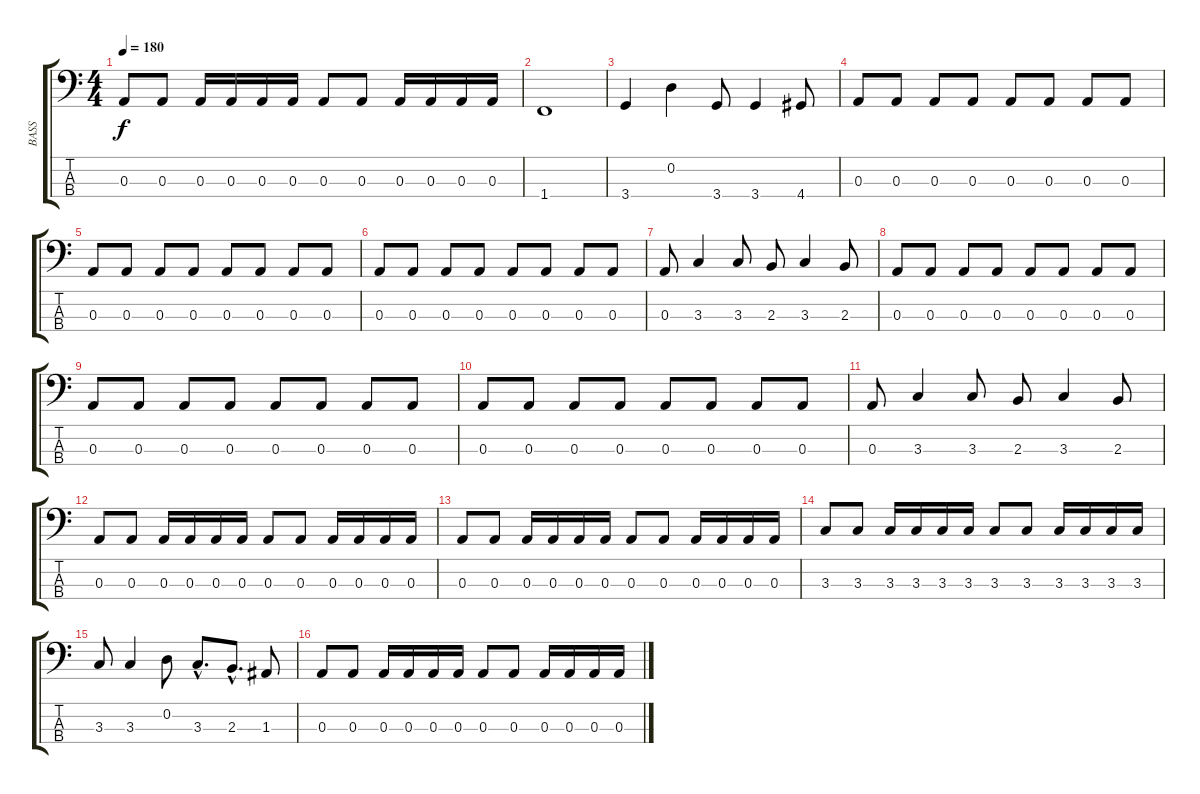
\track ("BASS" "BASS") {instrument electricbassfinger}
\staff {score tabs}
\tuning (G2 D2 A1 E1) {hide}
\ts (4 4)
\tempo 180
\clef f4
\ks c
0.3.8{dy f} 0.3.8 0.3.16 0.3.16 0.3.16 0.3.16 0.3.8 0.3.8 0.3.16 0.3.16 0.3.16 0.3.16 |
1.4.1 |
3.4.4 0.2.4 3.4.8 3.4.4 4.4.8 |
0.3.8 0.3.8 0.3.8 0.3.8 0.3.8 0.3.8 0.3.8 0.3.8 |
0.3.8 0.3.8 0.3.8 0.3.8 0.3.8 0.3.8 0.3.8 0.3.8 |
0.3.8 0.3.8 0.3.8 0.3.8 0.3.8 0.3.8 0.3.8 0.3.8 |
0.3.8 3.3.4 3.3.8 2.3.8 3.3.4 2.3.8 |
0.3.8 0.3.8 0.3.8 0.3.8 0.3.8 0.3.8 0.3.8 0.3.8 |
0.3.8 0.3.8 0.3.8 0.3.8 0.3.8 0.3.8 0.3.8 0.3.8 |
0.3.8 0.3.8 0.3.8 0.3.8 0.3.8 0.3.8 0.3.8 0.3.8 |
0.3.8 3.3.4 3.3.8 2.3.8 3.3.4 2.3.8 |
0.3.8 0.3.8 0.3.16 0.3.16 0.3.16 0.3.16 0.3.8 0.3.8 0.3.16 0.3.16 0.3.16 0.3.16 |
0.3.8 0.3.8 0.3.16 0.3.16 0.3.16 0.3.16 0.3.8 0.3.8 0.3.16 0.3.16 0.3.16 0.3.16 |
3.3.8 3.3.8 3.3.16 3.3.16 3.3.16 3.3.16 3.3.8 3.3.8 3.3.16 3.3.16 3.3.16 3.3.16 |
3.3.8 3.3.4 0.2.8 3.3{hac}.8{d} 2.3{hac}.8{d} 1.3.8 |
0.3.8 0.3.8 0.3.16 0.3.16 0.3.16 0.3.16 0.3.8 0.3.8 0.3.16 0.3.16 0.3.16 0.3.16
